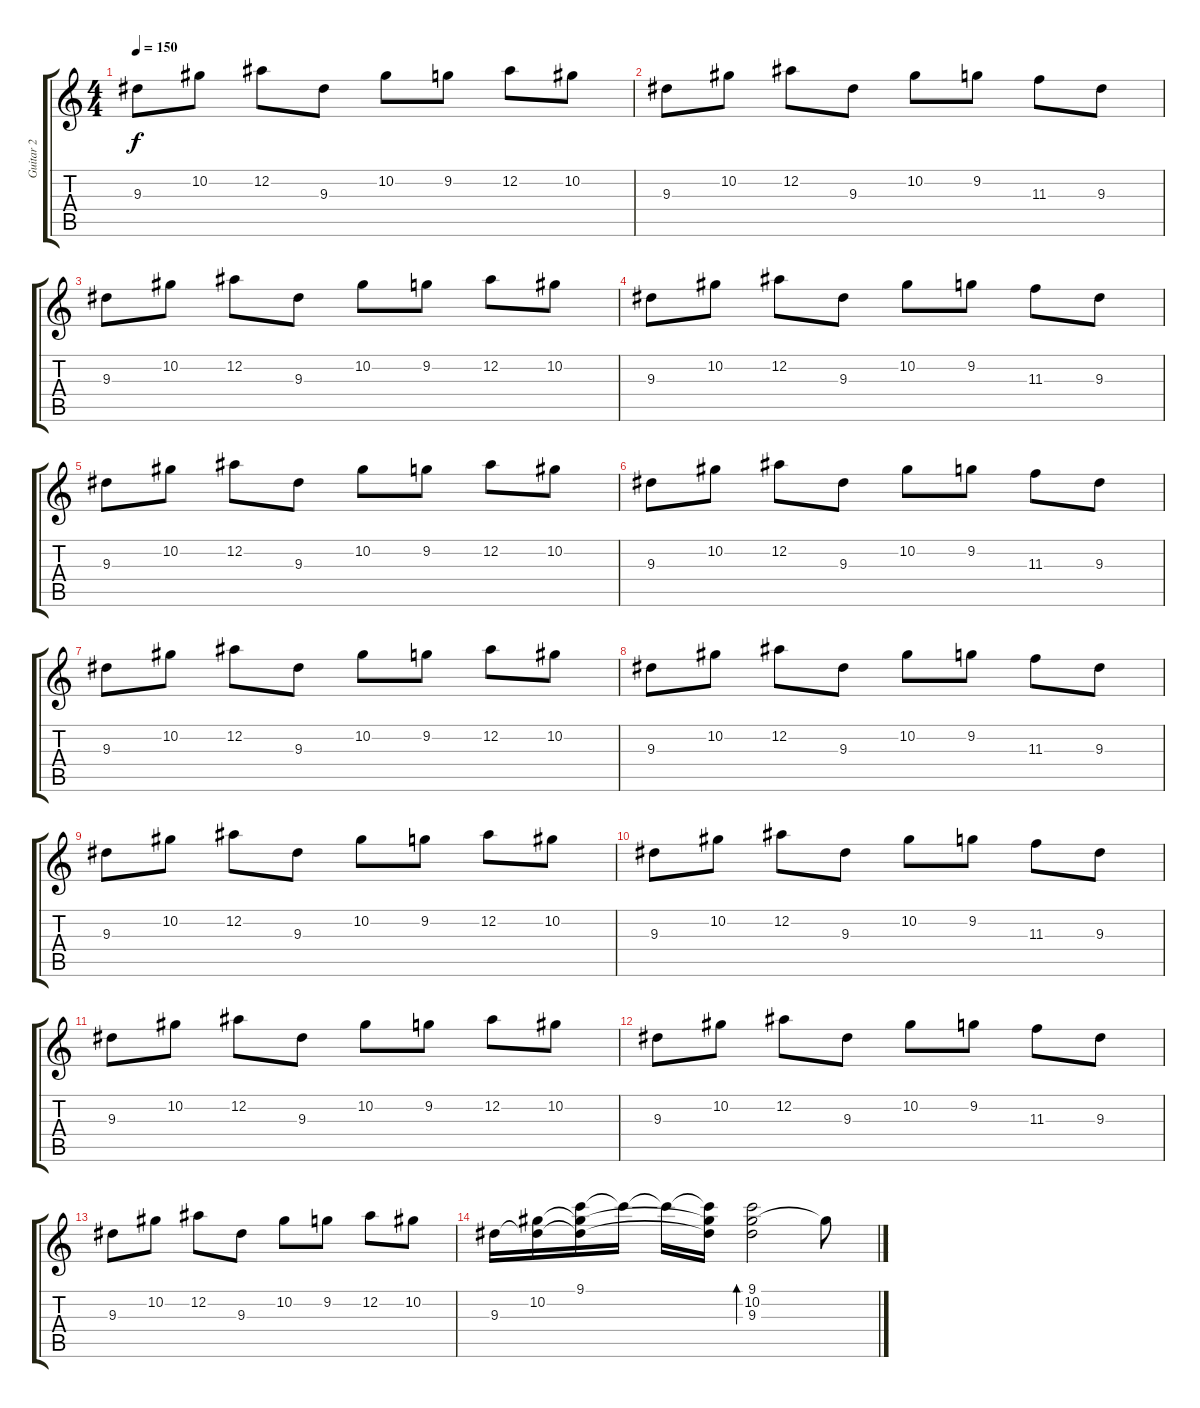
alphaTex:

\track ("Guitar 2" "Guitar 2") {instrument acousticguitarsteel}
\staff {score tabs}
\tuning (Eb4 Bb3 Gb3 Db3 Ab2 Db2) {hide}
\ts (4 4)
\tempo 150
\clef g2
\ks c
9.3.8{dy f} 10.2.8 12.2.8 9.3.8 10.2.8 9.2.8 12.2.8 10.2.8 |
9.3.8 10.2.8 12.2.8 9.3.8 10.2.8 9.2.8 11.3.8 9.3.8 |
9.3.8 10.2.8 12.2.8 9.3.8 10.2.8 9.2.8 12.2.8 10.2.8 |
9.3.8 10.2.8 12.2.8 9.3.8 10.2.8 9.2.8 11.3.8 9.3.8 |
9.3.8 10.2.8 12.2.8 9.3.8 10.2.8 9.2.8 12.2.8 10.2.8 |
9.3.8 10.2.8 12.2.8 9.3.8 10.2.8 9.2.8 11.3.8 9.3.8 |
9.3.8 10.2.8 12.2.8 9.3.8 10.2.8 9.2.8 12.2.8 10.2.8 |
9.3.8 10.2.8 12.2.8 9.3.8 10.2.8 9.2.8 11.3.8 9.3.8 |
9.3.8 10.2.8 12.2.8 9.3.8 10.2.8 9.2.8 12.2.8 10.2.8 |
9.3.8 10.2.8 12.2.8 9.3.8 10.2.8 9.2.8 11.3.8 9.3.8 |
9.3.8 10.2.8 12.2.8 9.3.8 10.2.8 9.2.8 12.2.8 10.2.8 |
9.3.8 10.2.8 12.2.8 9.3.8 10.2.8 9.2.8 11.3.8 9.3.8 |
9.3.8 10.2.8 12.2.8 9.3.8 10.2.8 9.2.8 12.2.8 10.2.8 |
9.3.16 (10.2 9.3{t}).16 (9.1 10.2{t} 9.3{t}).16 9.1{t}.16 9.1{t}.16 (9.1{t} 10.2{t} 9.3{t}).16 (9.1 10.2 9.3).2{bd 480} 10.2{t}.8
